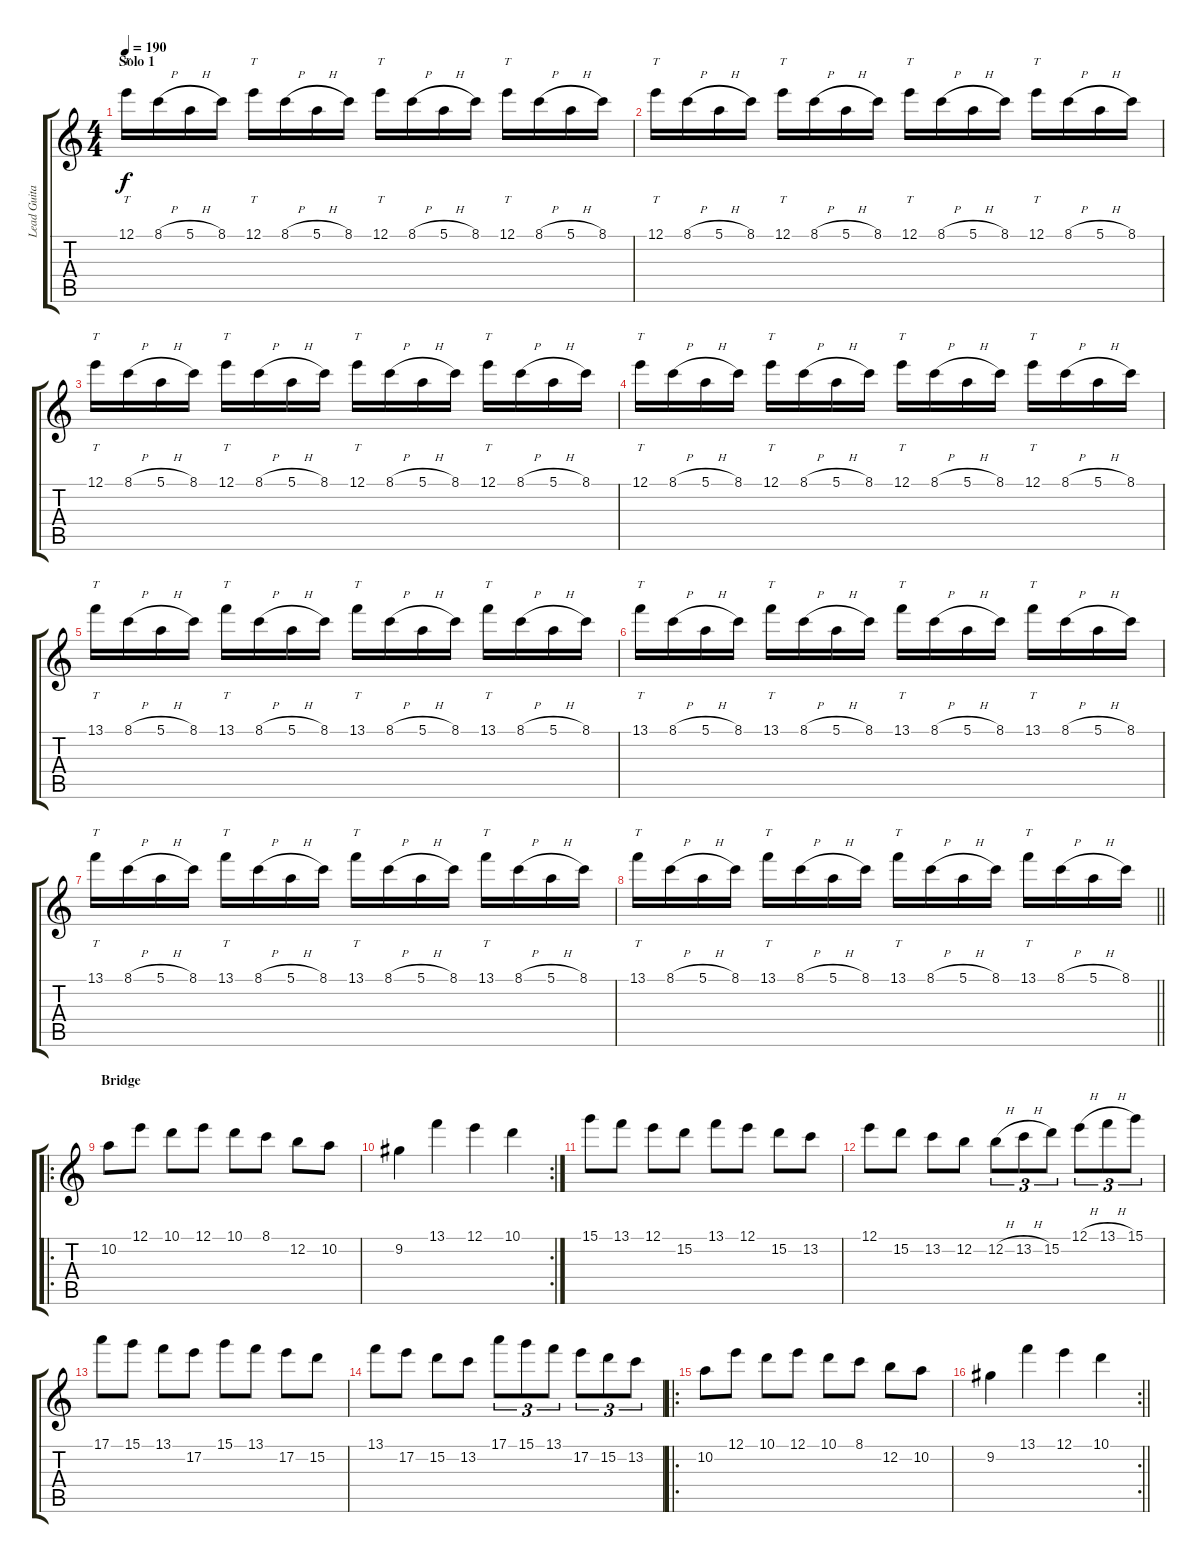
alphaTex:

\track ("Lead Guitar" "Lead Guita") {instrument distortionguitar}
\staff {score tabs}
\tuning (E4 B3 G3 D3 A2 E2) {hide}
\ts (4 4)
\section ("" "Solo 1")
\tempo 190
\clef g2
\ks c
12.1.16{tt dy f} 8.1{h}.16 5.1{h}.16 8.1.16 12.1.16{tt} 8.1{h}.16 5.1{h}.16 8.1.16 12.1.16{tt} 8.1{h}.16 5.1{h}.16 8.1.16 12.1.16{tt} 8.1{h}.16 5.1{h}.16 8.1.16 |
12.1.16{tt} 8.1{h}.16 5.1{h}.16 8.1.16 12.1.16{tt} 8.1{h}.16 5.1{h}.16 8.1.16 12.1.16{tt} 8.1{h}.16 5.1{h}.16 8.1.16 12.1.16{tt} 8.1{h}.16 5.1{h}.16 8.1.16 |
12.1.16{tt} 8.1{h}.16 5.1{h}.16 8.1.16 12.1.16{tt} 8.1{h}.16 5.1{h}.16 8.1.16 12.1.16{tt} 8.1{h}.16 5.1{h}.16 8.1.16 12.1.16{tt} 8.1{h}.16 5.1{h}.16 8.1.16 |
12.1.16{tt} 8.1{h}.16 5.1{h}.16 8.1.16 12.1.16{tt} 8.1{h}.16 5.1{h}.16 8.1.16 12.1.16{tt} 8.1{h}.16 5.1{h}.16 8.1.16 12.1.16{tt} 8.1{h}.16 5.1{h}.16 8.1.16 |
13.1.16{tt} 8.1{h}.16 5.1{h}.16 8.1.16 13.1.16{tt} 8.1{h}.16 5.1{h}.16 8.1.16 13.1.16{tt} 8.1{h}.16 5.1{h}.16 8.1.16 13.1.16{tt} 8.1{h}.16 5.1{h}.16 8.1.16 |
13.1.16{tt} 8.1{h}.16 5.1{h}.16 8.1.16 13.1.16{tt} 8.1{h}.16 5.1{h}.16 8.1.16 13.1.16{tt} 8.1{h}.16 5.1{h}.16 8.1.16 13.1.16{tt} 8.1{h}.16 5.1{h}.16 8.1.16 |
13.1.16{tt} 8.1{h}.16 5.1{h}.16 8.1.16 13.1.16{tt} 8.1{h}.16 5.1{h}.16 8.1.16 13.1.16{tt} 8.1{h}.16 5.1{h}.16 8.1.16 13.1.16{tt} 8.1{h}.16 5.1{h}.16 8.1.16 |
\barLineRight lightlight
13.1.16{tt} 8.1{h}.16 5.1{h}.16 8.1.16 13.1.16{tt} 8.1{h}.16 5.1{h}.16 8.1.16 13.1.16{tt} 8.1{h}.16 5.1{h}.16 8.1.16 13.1.16{tt} 8.1{h}.16 5.1{h}.16 8.1.16 |
\ro
\section ("" "Bridge")
10.2.8 12.1.8 10.1.8 12.1.8 10.1.8 8.1.8 12.2.8 10.2.8 |
\rc 2
9.2.4 13.1.4 12.1.4 10.1.4 |
15.1.8 13.1.8 12.1.8 15.2.8 13.1.8 12.1.8 15.2.8 13.2.8 |
12.1.8 15.2.8 13.2.8 12.2.8 12.2{h}.8{tu (3 2)} 13.2{h}.8{tu (3 2)} 15.2.8{tu (3 2)} 12.1{h}.8{tu (3 2)} 13.1{h}.8{tu (3 2)} 15.1.8{tu (3 2)} |
17.1.8 15.1.8 13.1.8 17.2.8 15.1.8 13.1.8 17.2.8 15.2.8 |
13.1.8 17.2.8 15.2.8 13.2.8 17.1.8{tu (3 2)} 15.1.8{tu (3 2)} 13.1.8{tu (3 2)} 17.2.8{tu (3 2)} 15.2.8{tu (3 2)} 13.2.8{tu (3 2)} |
\ro
10.2.8 12.1.8 10.1.8 12.1.8 10.1.8 8.1.8 12.2.8 10.2.8 |
\rc 2
\barLineRight lightlight
9.2.4 13.1.4 12.1.4 10.1.4
